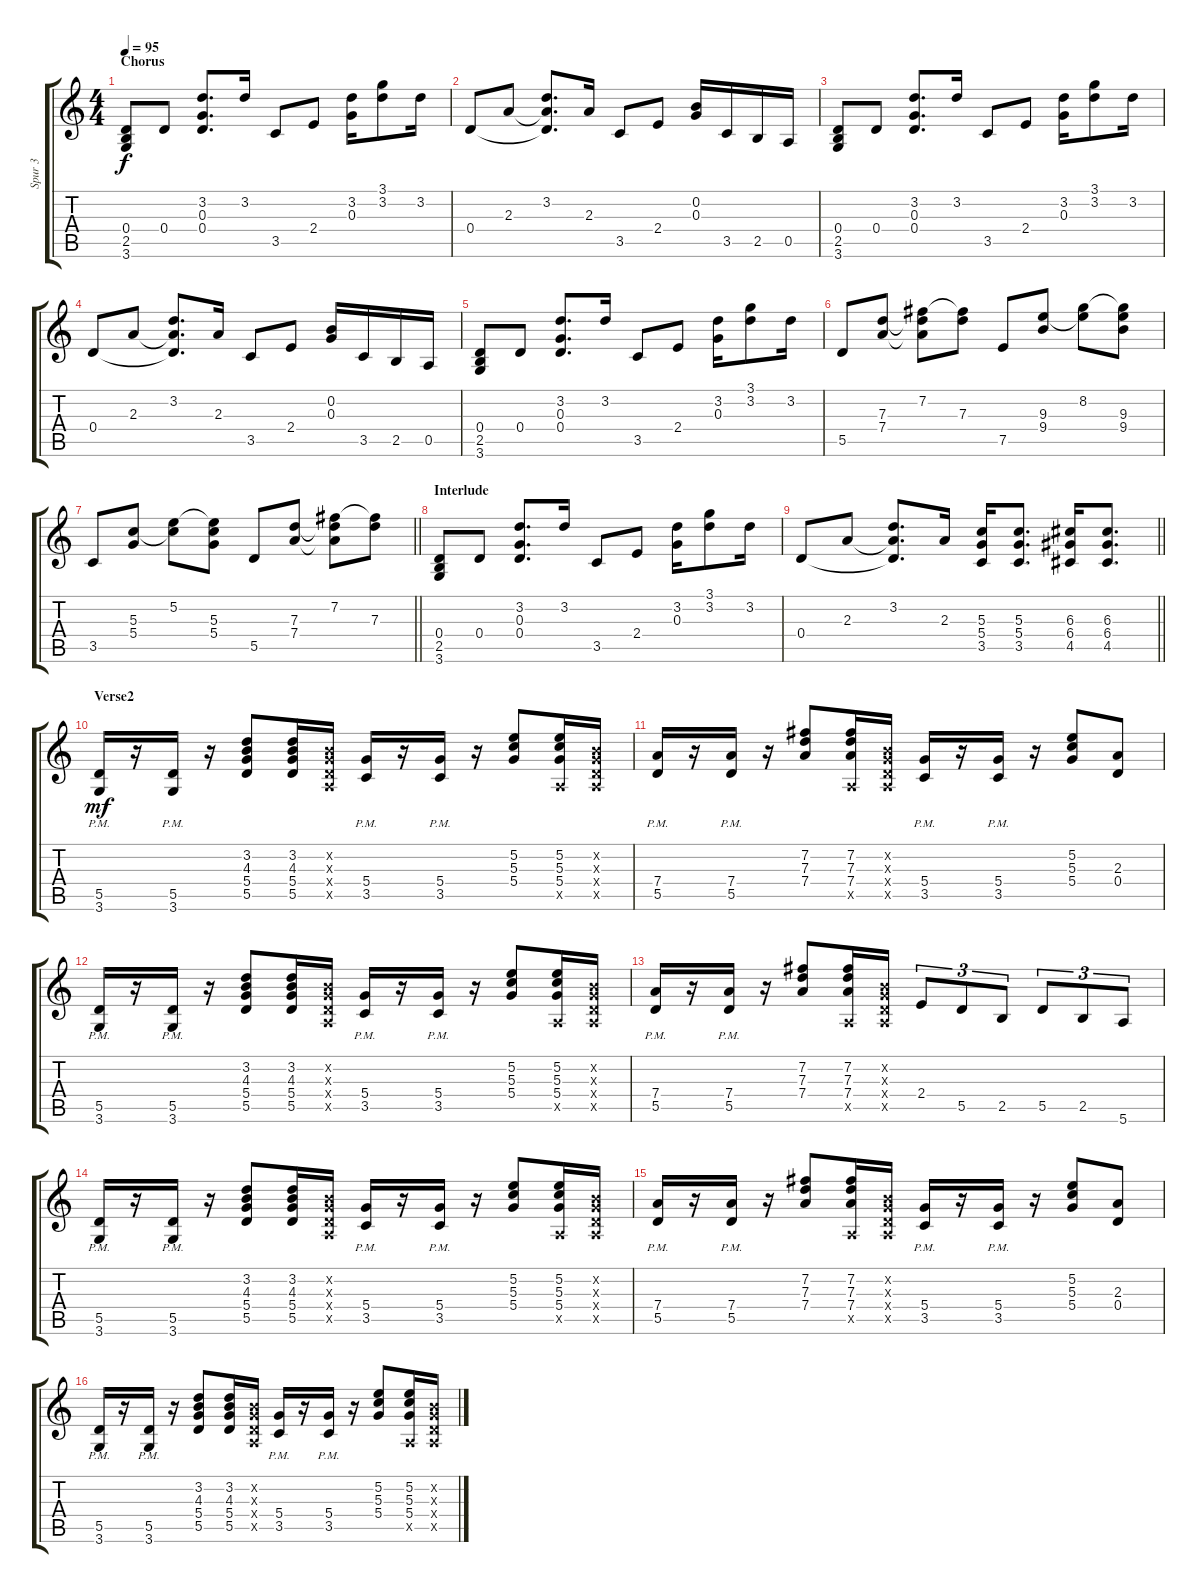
\track ("Spur 3" "Spur 3") {instrument overdrivenguitar}
\staff {score tabs}
\tuning (E4 B3 G3 D3 A2 E2) {hide}
\ts (4 4)
\section ("" "Chorus")
\tempo 95
\clef g2
\ks c
(0.4 2.5 3.6).8{dy f} 0.4.8 (3.2 0.3 0.4).8{d} 3.2.16 3.5.8 2.4.8 (3.2 0.3).16 (3.1 3.2).8 3.2.16 |
0.4.8 2.3.8 (3.2 2.3{t} 0.4{t}).8{d} 2.3.16 3.5.8 2.4.8 (0.2 0.3).16 3.5.16 2.5.16 0.5.16 |
(0.4 2.5 3.6).8 0.4.8 (3.2 0.3 0.4).8{d} 3.2.16 3.5.8 2.4.8 (3.2 0.3).16 (3.1 3.2).8 3.2.16 |
0.4.8 2.3.8 (3.2 2.3{t} 0.4{t}).8{d} 2.3.16 3.5.8 2.4.8 (0.2 0.3).16 3.5.16 2.5.16 0.5.16 |
(0.4 2.5 3.6).8 0.4.8 (3.2 0.3 0.4).8{d} 3.2.16 3.5.8 2.4.8 (3.2 0.3).16 (3.1 3.2).8 3.2.16 |
5.5.8 (7.3 7.4).8 (7.2 7.3{t} 7.4{t}).8 (7.2{t} 7.3).8 7.5.8 (9.3 9.4).8 (8.2 9.3{t}).8 (8.2{t} 9.3 9.4).8 |
\barLineRight lightlight
3.5.8 (5.3 5.4).8 (5.2 5.3{t}).8 (5.2{t} 5.3 5.4).8 5.5.8 (7.3 7.4).8 (7.2 7.3{t} 7.4{t}).8 (7.2{t} 7.3).8 |
\section ("" "Interlude")
(0.4 2.5 3.6).8 0.4.8 (3.2 0.3 0.4).8{d} 3.2.16 3.5.8 2.4.8 (3.2 0.3).16 (3.1 3.2).8 3.2.16 |
\barLineRight lightlight
0.4.8 2.3.8 (3.2 2.3{t} 0.4{t}).8{d} 2.3.16 (5.3 5.4 3.5).16 (5.3 5.4 3.5).8{d} (6.3 6.4 4.5).16 (6.3 6.4 4.5).8{d} |
\section ("" "Verse2")
(5.5{pm} 3.6{pm}).16{dy mf} r.16 (5.5{pm} 3.6{pm}).16 r.16 (3.2 4.3 5.4 5.5).8 (3.2 4.3 5.4 5.5).16 (0.2{x} 0.3{x} 0.4{x} 0.5{x}).16 (5.4{pm} 3.5{pm}).16 r.16 (5.4{pm} 3.5{pm}).16 r.16 (5.2 5.3 5.4).8 (5.2 5.3 5.4 0.5{x}).16 (0.2{x} 0.3{x} 0.4{x} 0.5{x}).16 |
(7.4{pm} 5.5{pm}).16 r.16 (7.4{pm} 5.5{pm}).16 r.16 (7.2 7.3 7.4).8 (7.2 7.3 7.4 0.5{x}).16 (0.2{x} 0.3{x} 0.4{x} 0.5{x}).16 (5.4{pm} 3.5{pm}).16 r.16 (5.4{pm} 3.5{pm}).16 r.16 (5.2 5.3 5.4).8 (2.3 0.4).8 |
(5.5{pm} 3.6{pm}).16 r.16 (5.5{pm} 3.6{pm}).16 r.16 (3.2 4.3 5.4 5.5).8 (3.2 4.3 5.4 5.5).16 (0.2{x} 0.3{x} 0.4{x} 0.5{x}).16 (5.4{pm} 3.5{pm}).16 r.16 (5.4{pm} 3.5{pm}).16 r.16 (5.2 5.3 5.4).8 (5.2 5.3 5.4 0.5{x}).16 (0.2{x} 0.3{x} 0.4{x} 0.5{x}).16 |
(7.4{pm} 5.5{pm}).16 r.16 (7.4{pm} 5.5{pm}).16 r.16 (7.2 7.3 7.4).8 (7.2 7.3 7.4 0.5{x}).16 (0.2{x} 0.3{x} 0.4{x} 0.5{x}).16 2.4.8{tu (3 2)} 5.5.8{tu (3 2)} 2.5.8{tu (3 2)} 5.5.8{tu (3 2)} 2.5.8{tu (3 2)} 5.6.8{tu (3 2)} |
(5.5{pm} 3.6{pm}).16 r.16 (5.5{pm} 3.6{pm}).16 r.16 (3.2 4.3 5.4 5.5).8 (3.2 4.3 5.4 5.5).16 (0.2{x} 0.3{x} 0.4{x} 0.5{x}).16 (5.4{pm} 3.5{pm}).16 r.16 (5.4{pm} 3.5{pm}).16 r.16 (5.2 5.3 5.4).8 (5.2 5.3 5.4 0.5{x}).16 (0.2{x} 0.3{x} 0.4{x} 0.5{x}).16 |
(7.4{pm} 5.5{pm}).16 r.16 (7.4{pm} 5.5{pm}).16 r.16 (7.2 7.3 7.4).8 (7.2 7.3 7.4 0.5{x}).16 (0.2{x} 0.3{x} 0.4{x} 0.5{x}).16 (5.4{pm} 3.5{pm}).16 r.16 (5.4{pm} 3.5{pm}).16 r.16 (5.2 5.3 5.4).8 (2.3 0.4).8 |
(5.5{pm} 3.6{pm}).16 r.16 (5.5{pm} 3.6{pm}).16 r.16 (3.2 4.3 5.4 5.5).8 (3.2 4.3 5.4 5.5).16 (0.2{x} 0.3{x} 0.4{x} 0.5{x}).16 (5.4{pm} 3.5{pm}).16 r.16 (5.4{pm} 3.5{pm}).16 r.16 (5.2 5.3 5.4).8 (5.2 5.3 5.4 0.5{x}).16 (0.2{x} 0.3{x} 0.4{x} 0.5{x}).16
